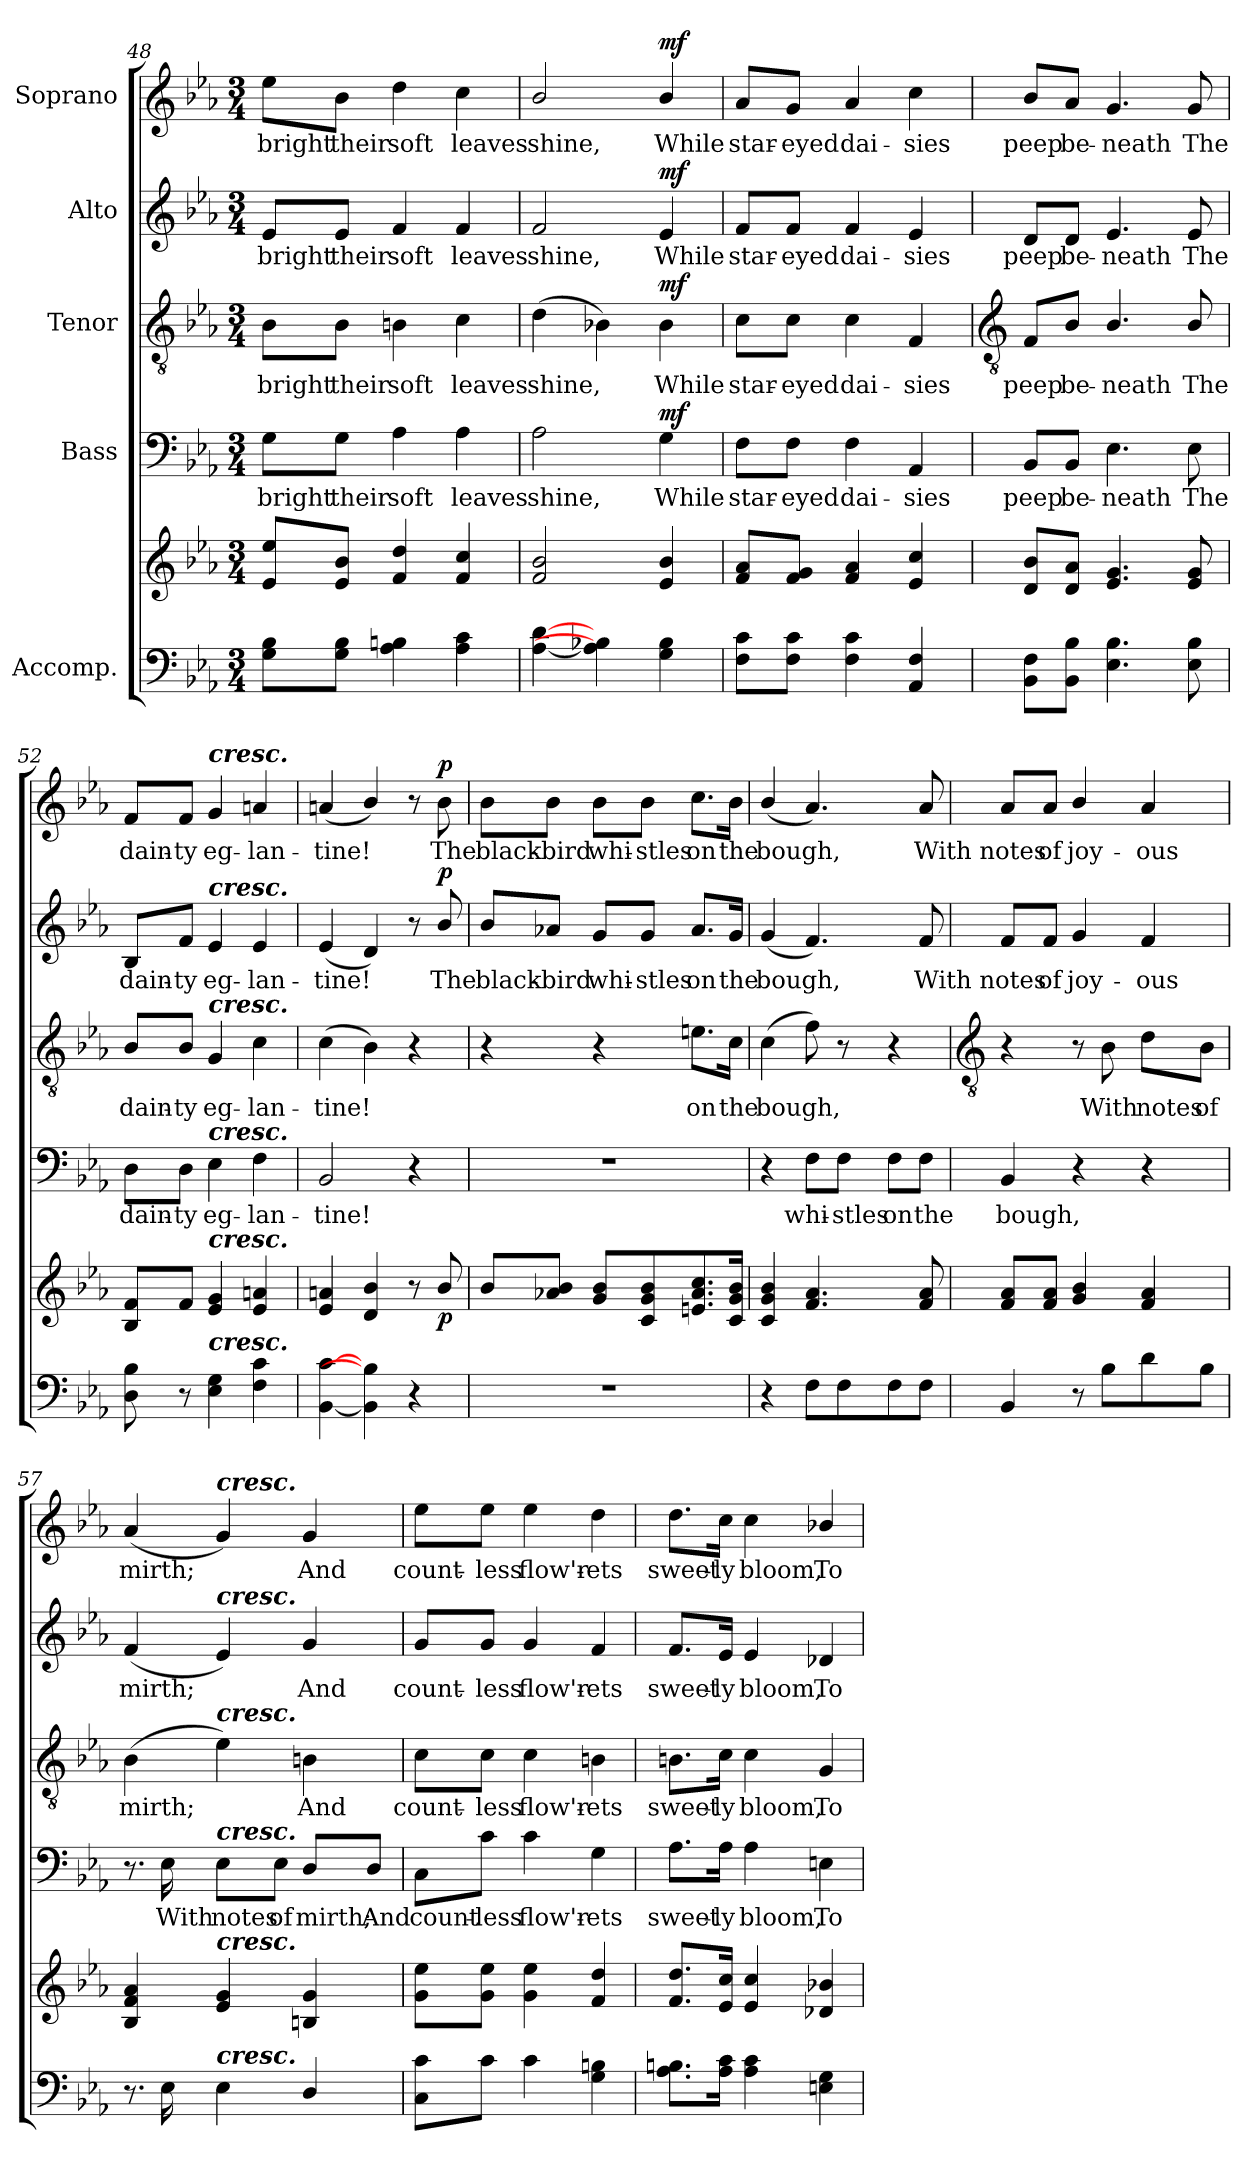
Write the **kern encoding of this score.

**kern	**kern	**dynam	**kern	**text	**dynam	**kern	**text	**dynam	**kern	**text	**dynam	**kern	**text	**dynam
*part5	*part5	*part5	*part4	*part4	*part4	*part3	*part3	*part3	*part2	*part2	*part2	*part1	*part1	*part1
*staff6	*staff5	*staff5/6	*staff4	*staff4	*staff4	*staff3	*staff3	*staff3	*staff2	*staff2	*staff2	*staff1	*staff1	*staff1
*I"Accomp.	*	*	*I"Bass	*	*	*I"Tenor	*	*	*I"Alto	*	*	*I"Soprano	*	*
*clefF4	*clefG2	*	*clefF4	*	*	*clefGv2	*	*	*clefG2	*	*	*clefG2	*	*
*k[b-e-a-]	*k[b-e-a-]	*	*k[b-e-a-]	*	*	*k[b-e-a-]	*	*	*k[b-e-a-]	*	*	*k[b-e-a-]	*	*
*E-:	*E-:	*	*E-:	*	*	*E-:	*	*	*E-:	*	*	*E-:	*	*
*M3/4	*M3/4	*	*M3/4	*	*	*M3/4	*	*	*M3/4	*	*	*M3/4	*	*
=48	=48	=48	=48	=48	=48	=48	=48	=48	=48	=48	=48	=48	=48	=48
!	!	!	!	!LO:LY:b	!	!	!LO:LY:b	!	!	!LO:LY:b	!	!	!LO:LY:b	!
8G 8B-L	8e- 8ee-L	.	8G\L	bright	.	8B-\L	bright	.	8e-/L	bright	.	8ee-\L	bright	.
!	!	!	!	!LO:LY:b	!	!	!LO:LY:b	!	!	!LO:LY:b	!	!	!LO:LY:b	!
8G 8B-J	8e- 8b-J	.	8G\J	their	.	8B-\J	their	.	8e-/J	their	.	8b-\J	their	.
!	!	!	!	!LO:LY:b	!	!	!LO:LY:b	!	!	!LO:LY:b	!	!	!LO:LY:b	!
4A- 4Bn	4f 4dd	.	4A-	soft	.	4Bn	soft	.	4f	soft	.	4dd	soft	.
!	!	!	!	!LO:LY:b	!	!	!LO:LY:b	!	!	!LO:LY:b	!	!	!LO:LY:b	!
4A- 4c	4f 4cc	.	4A-	leaves	.	4c	leaves	.	4f	leaves	.	4cc	leaves	.
=49	=49	=49	=49	=49	=49	=49	=49	=49	=49	=49	=49	=49	=49	=49
!	!	!	!	!LO:LY:b	!	!	!LO:LY:b	!	!	!LO:LY:b	!	!	!LO:LY:b	!
[4A- [4d	2f 2b-	.	2A-	shine,	.	(>4d	shine,	.	2f	shine,	.	2b-/	shine,	.
4A-] 4B-X]	.	.	.	.	.	4B-X)	.	.	.	.	.	.	.	.
!	!	!LO:DY:b=2	!	!LO:LY:b	!	!	!LO:LY:b	!	!	!LO:LY:b	!	!	!LO:LY:b	!
!	!	!LO:DY:n=1:b	!	!	!LO:DY:b	!	!	!LO:DY:b	!	!	!LO:DY:b	!	!	!LO:DY:b
4G 4B-	4e- 4b-	mf mf	4G	While	mf	4B-	While	mf	4e-	While	mf	4b-/	While	mf
=50	=50	=50	=50	=50	=50	=50	=50	=50	=50	=50	=50	=50	=50	=50
!	!	!	!	!LO:LY:b	!	!	!LO:LY:b	!	!	!LO:LY:b	!	!	!LO:LY:b	!
8F 8cL	8f 8a-L	.	8F\L	star-	.	8c\L	star-	.	8f/L	star-	.	8a-/L	star-	.
!	!	!	!	!LO:LY:b	!	!	!LO:LY:b	!	!	!LO:LY:b	!	!	!LO:LY:b	!
8F 8cJ	8f 8gJ	.	8F\J	-eyed	.	8c\J	-eyed	.	8f/J	-eyed	.	8g/J	-eyed	.
!	!	!	!	!LO:LY:b	!	!	!LO:LY:b	!	!	!LO:LY:b	!	!	!LO:LY:b	!
4F 4c	4f 4a-	.	4F	dai-	.	4c	dai-	.	4f	dai-	.	4a-	dai-	.
!	!	!	!	!LO:LY:b	!	!	!LO:LY:b	!	!	!LO:LY:b	!	!	!LO:LY:b	!
4AA- 4F	4e- 4cc	.	4AA-	-sies	.	4F	-sies	.	4e-	-sies	.	4cc	-sies	.
!!LO:LB:g=z
=51	=51	=51	=51	=51	=51	=51	=51	=51	=51	=51	=51	=51	=51	=51
*	*	*	*	*	*	*clefGv2	*	*	*	*	*	*	*	*
!	!	!	!	!LO:LY:b	!	!	!LO:LY:b	!	!	!LO:LY:b	!	!	!LO:LY:b	!
8BB- 8FL	8d/ 8b-/L	.	8BB-/L	peep	.	8F/L	peep	.	8d/L	peep	.	8b-/L	peep	.
!	!	!	!	!LO:LY:b	!	!	!LO:LY:b	!	!	!LO:LY:b	!	!	!LO:LY:b	!
8BB- 8B-J	8d 8a-J	.	8BB-/J	be-	.	8B-/J	be-	.	8d/J	be-	.	8a-/J	be-	.
!	!	!	!	!LO:LY:b	!	!	!LO:LY:b	!	!	!LO:LY:b	!	!	!LO:LY:b	!
4.E- 4.B-	4.e- 4.g	.	4.E-	-neath	.	4.B-/	-neath	.	4.e-	-neath	.	4.g	-neath	.
!	!	!	!	!LO:LY:b	!	!	!LO:LY:b	!	!	!LO:LY:b	!	!	!LO:LY:b	!
8E- 8B-	8e- 8g	.	8E-	The	.	8B-/	The	.	8e-	The	.	8g	The	.
=52	=52	=52	=52	=52	=52	=52	=52	=52	=52	=52	=52	=52	=52	=52
!	!	!	!	!LO:LY:b	!	!	!LO:LY:b	!	!	!LO:LY:b	!	!	!LO:LY:b	!
8D 8B-	8B- 8fL	.	8D\L	dain-	.	8B-/L	dain-	.	8B-/L	dain-	.	8f/L	dain-	.
!	!	!	!	!LO:LY:b	!	!	!LO:LY:b	!	!	!LO:LY:b	!	!	!LO:LY:b	!
8r	8fJ	.	8D\J	-ty	.	8B-/J	-ty	.	8f/J	-ty	.	8f/J	-ty	.
!	!	!	!	!	!	!	!	!	!	!	!	!LO:TX:a:Bi:t=cresc.	!	!
!	!	!	!	!	!	!	!	!	!LO:TX:a:Bi:t=cresc.	!	!	!	!	!
!	!	!	!	!	!	!LO:TX:a:Bi:t=cresc.	!	!	!	!	!	!	!	!
!	!	!	!LO:TX:a:Bi:t=cresc.	!	!	!	!	!	!	!	!	!	!	!
!	!LO:TX:a:Bi:t=cresc.	!	!	!	!	!	!	!	!	!	!	!	!	!
!LO:TX:a:Bi:t=cresc.	!	!	!	!	!	!	!	!	!	!	!	!	!	!
!	!	!	!	!LO:LY:b	!	!	!LO:LY:b	!	!	!LO:LY:b	!	!	!LO:LY:b	!
4E- 4G	4e- 4g	.	4E-	eg-	.	4G	eg-	.	4e-	eg-	.	4g	eg-	.
!	!	!	!	!LO:LY:b	!	!	!LO:LY:b	!	!	!LO:LY:b	!	!	!LO:LY:b	!
4F 4c	4e- 4an	.	4F	-lan-	.	4c	-lan-	.	4e-	-lan-	.	4an	-lan-	.
=53	=53	=53	=53	=53	=53	=53	=53	=53	=53	=53	=53	=53	=53	=53
!	!	!	!	!LO:LY:b	!	!	!LO:LY:b	!	!	!LO:LY:b	!	!	!LO:LY:b	!
[4BB- [4c	4e- 4an	.	2BB-	-tine!	.	(>4c	-tine!	.	(<4e-	-tine!	.	(<4an	-tine!	.
4BB-] 4B-]	4d/ 4b-/	.	.	.	.	4B-)	.	.	4d)	.	.	4b-/)	.	.
4r	8r	.	4r	.	.	4r	.	.	8r	.	.	8r	.	.
!	!	!LO:DY:b	!	!	!	!	!	!	!	!LO:LY:b	!LO:DY:b	!	!LO:LY:b	!LO:DY:b
.	8b-/	p	.	.	.	.	.	.	8b-/	The	p	8b-\	The	p
=54	=54	=54	=54	=54	=54	=54	=54	=54	=54	=54	=54	=54	=54	=54
!LO:N:vis=1	!	!	!LO:N:vis=1	!	!	!	!	!	!	!LO:LY:b	!	!	!LO:LY:b	!
2.r	8b-L	.	2.r	.	.	4r	.	.	8b-/L	black-	.	8b-\L	black-	.
!	!	!	!	!	!	!	!	!	!	!LO:LY:b	!	!	!LO:LY:b	!
.	8a-X 8b-J	.	.	.	.	.	.	.	8a-X/J	-bird	.	8b-\J	-bird	.
!	!	!	!	!	!	!	!	!	!	!LO:LY:b	!	!	!LO:LY:b	!
.	8g 8b-L	.	.	.	.	4r	.	.	8g/L	whi-	.	8b-\L	whi-	.
!	!	!	!	!	!	!	!	!	!	!LO:LY:b	!	!	!LO:LY:b	!
.	8c 8g 8b-	.	.	.	.	.	.	.	8g/J	-stles	.	8b-\J	-stles	.
!	!	!	!	!	!	!	!LO:LY:b	!	!	!LO:LY:b	!	!	!LO:LY:b	!
.	8.en 8.a- 8.cc	.	.	.	.	8.en\L	on	.	8.a-/L	on	.	8.cc\L	on	.
!	!	!	!	!	!	!	!LO:LY:b	!	!	!LO:LY:b	!	!	!LO:LY:b	!
.	16c/ 16g/ 16b-/J	.	.	.	.	16c\Jk	the	.	16g/Jk	the	.	16b-\Jk	the	.
=55	=55	=55	=55	=55	=55	=55	=55	=55	=55	=55	=55	=55	=55	=55
!	!	!	!	!	!	!	!LO:LY:b	!	!	!LO:LY:b	!	!	!LO:LY:b	!
4r	4c/ 4g/ 4b-/	.	4r	.	.	(>4c	bough,	.	(<4g/	bough,	.	(<4b-/	bough,	.
!	!	!	!	!LO:LY:b	!	!	!	!	!	!	!	!	!	!
8FL	4.f 4.a-	.	8F\L	whi-	.	8f)	.	.	4.f)	.	.	4.a-)	.	.
!	!	!	!	!LO:LY:b	!	!	!	!	!	!	!	!	!	!
8F	.	.	8F\J	-stles	.	8r	.	.	.	.	.	.	.	.
!	!	!	!	!LO:LY:b	!	!	!	!	!	!	!	!	!	!
8F	.	.	8F\L	on	.	4r	.	.	.	.	.	.	.	.
!	!	!	!	!LO:LY:b	!	!	!	!	!	!LO:LY:b	!	!	!LO:LY:b	!
8FJ	8f 8a-	.	8F\J	the	.	.	.	.	8f	With	.	8a-	With	.
!!LO:LB:g=z
=56	=56	=56	=56	=56	=56	=56	=56	=56	=56	=56	=56	=56	=56	=56
*	*	*	*	*	*	*clefGv2	*	*	*	*	*	*	*	*
!	!	!	!	!LO:LY:b	!	!	!	!	!	!LO:LY:b	!	!	!LO:LY:b	!
4BB-	8f 8a-L	.	4BB-	bough,	.	4r	.	.	8f/L	notes	.	8a-/L	notes	.
!	!	!	!	!	!	!	!	!	!	!LO:LY:b	!	!	!LO:LY:b	!
.	8f 8a-J	.	.	.	.	.	.	.	8f/J	of	.	8a-/J	of	.
!	!	!	!	!	!	!	!	!	!	!LO:LY:b	!	!	!LO:LY:b	!
8r	4g/ 4b-/	.	4r	.	.	8r	.	.	4g/	joy-	.	4b-/	joy-	.
!	!	!	!	!	!	!	!LO:LY:b	!	!	!	!	!	!	!
8B-L	.	.	.	.	.	8B-	With	.	.	.	.	.	.	.
!	!	!	!	!	!	!	!LO:LY:b	!	!	!LO:LY:b	!	!	!LO:LY:b	!
8d	4f 4a-	.	4r	.	.	8d\L	notes	.	4f	-ous	.	4a-	-ous	.
!	!	!	!	!	!	!	!LO:LY:b	!	!	!	!	!	!	!
8B-J	.	.	.	.	.	8B-\J	of	.	.	.	.	.	.	.
=57	=57	=57	=57	=57	=57	=57	=57	=57	=57	=57	=57	=57	=57	=57
!	!	!	!	!	!	!	!LO:LY:b	!	!	!LO:LY:b	!	!	!LO:LY:b	!
8.r	4B- 4f 4a-	.	8.r	.	.	(>4B-	mirth;	.	(<4f	mirth;	.	(<4a-	mirth;	.
!	!	!	!	!LO:LY:b	!	!	!	!	!	!	!	!	!	!
16E-	.	.	16E-	With	.	.	.	.	.	.	.	.	.	.
!	!	!	!	!	!	!	!	!	!	!	!	!LO:TX:a:Bi:t=cresc.	!	!
!	!	!	!	!	!	!	!	!	!LO:TX:a:Bi:t=cresc.	!	!	!	!	!
!	!	!	!	!	!	!LO:TX:a:Bi:t=cresc.	!	!	!	!	!	!	!	!
!	!	!	!LO:TX:a:Bi:t=cresc.	!	!	!	!	!	!	!	!	!	!	!
!	!LO:TX:a:Bi:t=cresc.	!	!	!	!	!	!	!	!	!	!	!	!	!
!LO:TX:a:Bi:t=cresc.	!	!	!	!	!	!	!	!	!	!	!	!	!	!
!	!	!	!	!LO:LY:b	!	!	!	!	!	!	!	!	!	!
4E-	4e- 4g	.	8E-\L	notes	.	4e-)	.	.	4e-)	.	.	4g)	.	.
!	!	!	!	!LO:LY:b	!	!	!	!	!	!	!	!	!	!
.	.	.	8E-\J	of	.	.	.	.	.	.	.	.	.	.
!	!	!	!	!LO:LY:b	!	!	!LO:LY:b	!	!	!LO:LY:b	!	!	!LO:LY:b	!
4D/	4Bn 4g	.	8D/L	mirth;	.	4Bn	And	.	4g	And	.	4g	And	.
!	!	!	!	!LO:LY:b	!	!	!	!	!	!	!	!	!	!
.	.	.	8D/J	And	.	.	.	.	.	.	.	.	.	.
=58	=58	=58	=58	=58	=58	=58	=58	=58	=58	=58	=58	=58	=58	=58
!	!	!	!	!LO:LY:b	!	!	!LO:LY:b	!	!	!LO:LY:b	!	!	!LO:LY:b	!
8C 8cL	8g 8ee-L	.	8C\L	count-	.	8c\L	count-	.	8g/L	count-	.	8ee-\L	count-	.
!	!	!	!	!LO:LY:b	!	!	!LO:LY:b	!	!	!LO:LY:b	!	!	!LO:LY:b	!
8cJ	8g 8ee-J	.	8c\J	-less	.	8c\J	-less	.	8g/J	-less	.	8ee-\J	-less	.
!	!	!	!	!LO:LY:b	!	!	!LO:LY:b	!	!	!LO:LY:b	!	!	!LO:LY:b	!
4c	4g 4ee-	.	4c	flow'r-	.	4c	flow'r-	.	4g	flow'r-	.	4ee-	flow'r-	.
!	!	!	!	!LO:LY:b	!	!	!LO:LY:b	!	!	!LO:LY:b	!	!	!LO:LY:b	!
4G 4Bn	4f 4dd	.	4G	-ets	.	4Bn	-ets	.	4f	-ets	.	4dd	-ets	.
=59	=59	=59	=59	=59	=59	=59	=59	=59	=59	=59	=59	=59	=59	=59
!	!	!	!	!LO:LY:b	!	!	!LO:LY:b	!	!	!LO:LY:b	!	!	!LO:LY:b	!
8.A- 8.BnL	8.f 8.ddL	.	8.A-\L	sweet-	.	8.Bn\L	sweet-	.	8.f/L	sweet-	.	8.dd\L	sweet-	.
!	!	!	!	!LO:LY:b	!	!	!LO:LY:b	!	!	!LO:LY:b	!	!	!LO:LY:b	!
16A- 16cJ	16e- 16ccJ	.	16A-\Jk	-ly	.	16c\Jk	-ly	.	16e-/Jk	-ly	.	16cc\Jk	-ly	.
!	!	!	!	!LO:LY:b	!	!	!LO:LY:b	!	!	!LO:LY:b	!	!	!LO:LY:b	!
4A- 4c	4e- 4cc	.	4A-	bloom,	.	4c	bloom,	.	4e-	bloom,	.	4cc	bloom,	.
!	!	!	!	!LO:LY:b	!	!	!LO:LY:b	!	!	!LO:LY:b	!	!	!LO:LY:b	!
4En 4G	4d-X/ 4b-X/	.	4En	To	.	4G	To	.	4d-X/	To	.	4b-X/	To	.
=	=	=	=	=	=	=	=	=	=	=	=	=	=	=
*-	*-	*-	*-	*-	*-	*-	*-	*-	*-	*-	*-	*-	*-	*-
